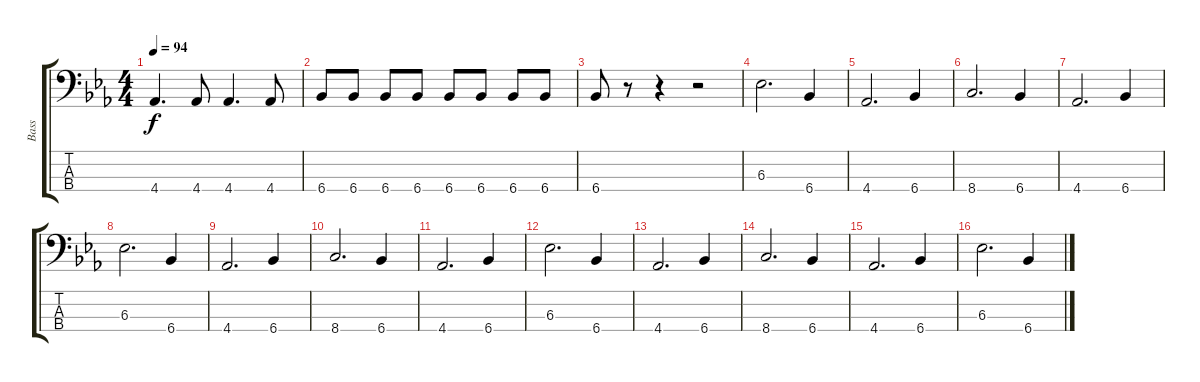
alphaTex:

\track ("Bass" "Bass") {instrument electricbassfinger}
\staff {score tabs}
\tuning (G2 D2 A1 E1) {hide}
\ts (4 4)
\tempo 94
\clef f4
\ks eb
4.4.4{d dy f} 4.4.8 4.4.4{d} 4.4.8 |
6.4.8 6.4.8 6.4.8 6.4.8 6.4.8 6.4.8 6.4.8 6.4.8 |
6.4.8 r.8 r.4 r.2 |
6.3.2{d} 6.4.4 |
4.4.2{d} 6.4.4 |
8.4.2{d} 6.4.4 |
4.4.2{d} 6.4.4 |
6.3.2{d} 6.4.4 |
4.4.2{d} 6.4.4 |
8.4.2{d} 6.4.4 |
4.4.2{d} 6.4.4 |
6.3.2{d} 6.4.4 |
4.4.2{d} 6.4.4 |
8.4.2{d} 6.4.4 |
4.4.2{d} 6.4.4 |
6.3.2{d} 6.4.4
